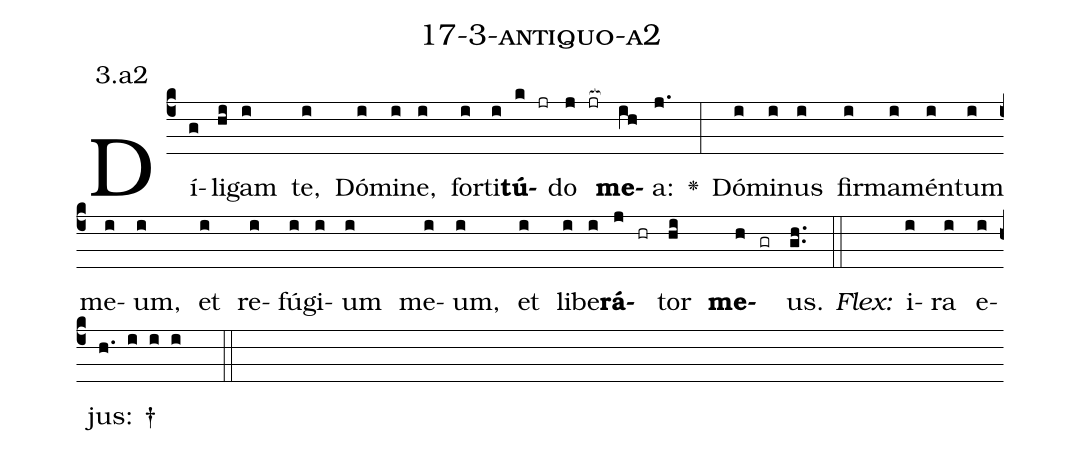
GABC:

name: 17-3-antiquo-a2;
annotation: 3.a2;
%%
(c4)Dí(g)li(hi)gam(i) te,(i) Dó(i)mi(i)ne,(i) for(i)ti(i)<b>tú</b>(k jr)do(j jr[ocb:1{]) <b>me</b>(ih[ocb:0}])a:(j.) <v>\greheightstar</v>(:) Dó(i)mi(i)nus(i) fir(i)ma(i)mén(i)tum(i) me(i)um,(i) et(i) re(i)fú(i)gi(i)um(i) me(i)um,(i) et(i) li(i)be(i)<b>rá</b>(j hr)tor(hi) <b>me</b>(h gr)us.(gh..) (::)
<i>Flex:</i>()  i(i)ra(i) e(i)jus: †(h. i i i  ::)

%E(i) u(i) o(j) u(hi) a(h) e.(gh..) (::)
